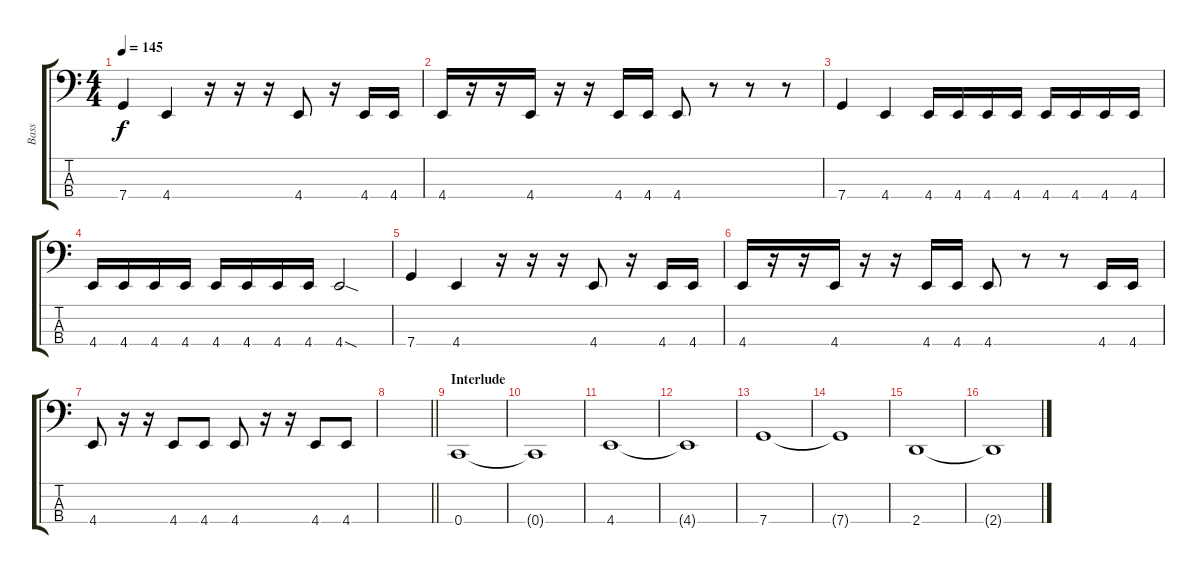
\track ("Bass" "Bass") {instrument electricbasspick}
\staff {score tabs}
\tuning (F2 C2 G1 C1) {hide}
\ts (4 4)
\tempo 145
\clef f4
\ks c
7.4.4{dy f} 4.4.4 r.16 r.16 r.16 4.4.8 r.16 4.4.16 4.4.16 |
4.4.16 r.16 r.16 4.4.16 r.16 r.16 4.4.16 4.4.16 4.4.8 r.8 r.8 r.8 |
7.4.4 4.4.4 4.4.16 4.4.16 4.4.16 4.4.16 4.4.16 4.4.16 4.4.16 4.4.16 |
4.4.16 4.4.16 4.4.16 4.4.16 4.4.16 4.4.16 4.4.16 4.4.16 4.4{sod}.2 |
7.4.4 4.4.4 r.16 r.16 r.16 4.4.8 r.16 4.4.16 4.4.16 |
4.4.16 r.16 r.16 4.4.16 r.16 r.16 4.4.16 4.4.16 4.4.8 r.8 r.8 4.4.16 4.4.16 |
4.4.8 r.16 r.16 4.4.8 4.4.8 4.4.8 r.16 r.16 4.4.8 4.4.8 |
\barLineRight lightlight
|
\section ("" "Interlude")
0.4.1 |
0.4{t}.1 |
4.4.1 |
4.4{t}.1 |
7.4.1 |
7.4{t}.1 |
2.4.1 |
2.4{t}.1
